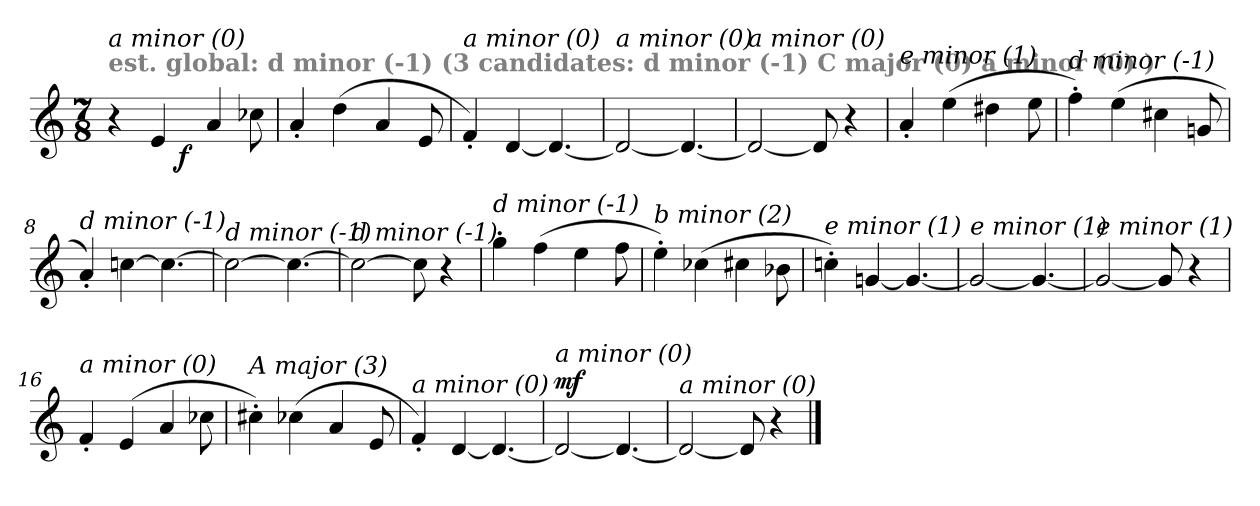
**kern	**dynam
*part1	*part1
*staff1	*staff1
*clefG2	*
*k[]	*
*M7/8	*
*MM120	*
=1	=1
*^	*
!LO:TX:a:B:color=#808080:t=est. global&colon; d minor (-1) (3 candidates&colon; d minor (-1) C major (0) a minor (0) )	!	!
!LO:TX:i:t=a minor (0)	!	!
4r	4.ryy	.
4e/	.	.
!	!	!LO:DY:b
.	2ryy	f
4a/	.	.
8cc-Xi\	.	.
=2	=2	=2
!LO:TX:i:t=a minor (0)	!	!
*v	*v	*
4a'/	.
(>4dd\	.
4a/	.
8e/	.
=3	=3
!LO:TX:i:t=a minor (0)	!
4f'/)	.
[4d/	.
4.d/_	.
=4	=4
!LO:TX:i:t=a minor (0)	!
2d/_	.
4.d/_	.
=5	=5
!LO:TX:i:t=a minor (0)	!
2d/_	.
8d/]	.
4r	.
=6	=6
!LO:TX:i:t=e minor (1)	!
4a'/	.
(>4ee\	.
4dd#X\	.
8ee\	.
=7	=7
!LO:TX:i:t=d minor (-1)	!
4ff'\)	.
(>4ee\	.
4cc#X\	.
8gn/	.
=8	=8
!LO:TX:i:t=d minor (-1)	!
4a'/)	.
[4ccn\	.
4.cc\_	.
=9	=9
!LO:TX:i:t=d minor (-1)	!
2cc\_	.
4.cc\_	.
!!LO:LB:g=z
=10	=10
!LO:TX:i:t=d minor (-1)	!
2cc\_	.
8cc\]	.
4r	.
=11	=11
!LO:TX:i:t=d minor (-1)	!
4gg'\	.
(>4ff\	.
4ee\	.
8ff\	.
=12	=12
!LO:TX:i:t=b minor (2)	!
4ee'\)	.
(>4cc-Xi\	.
4cc#X\	.
8b-X\	.
=13	=13
!LO:TX:i:t=e minor (1)	!
4ccn'\)	.
[4gn/	.
4.g/_	.
=14	=14
!LO:TX:i:t=e minor (1)	!
2g/_	.
4.g/_	.
=15	=15
!LO:TX:i:t=e minor (1)	!
2g/_	.
8g/]	.
4r	.
=16	=16
!LO:TX:i:t=a minor (0)	!
4f'/	.
(>4e/	.
4a/	.
8cc-Xi\	.
=17	=17
!LO:TX:i:t=A major (3)	!
4cc#X'\)	.
(>4cc-Xi\	.
4a/	.
8e/	.
=18	=18
!LO:TX:i:t=a minor (0)	!
4f'/)	.
[4d/	.
4.d/_	.
=19	=19
!LO:TX:i:t=a minor (0)	!
!	!LO:DY:a
2d/_	mf
4.d/_	.
!!LO:LB:g=z
=20	=20
!LO:TX:i:t=a minor (0)	!
2d/_	.
8d/]	.
4r	.
==	==
*-	*-
